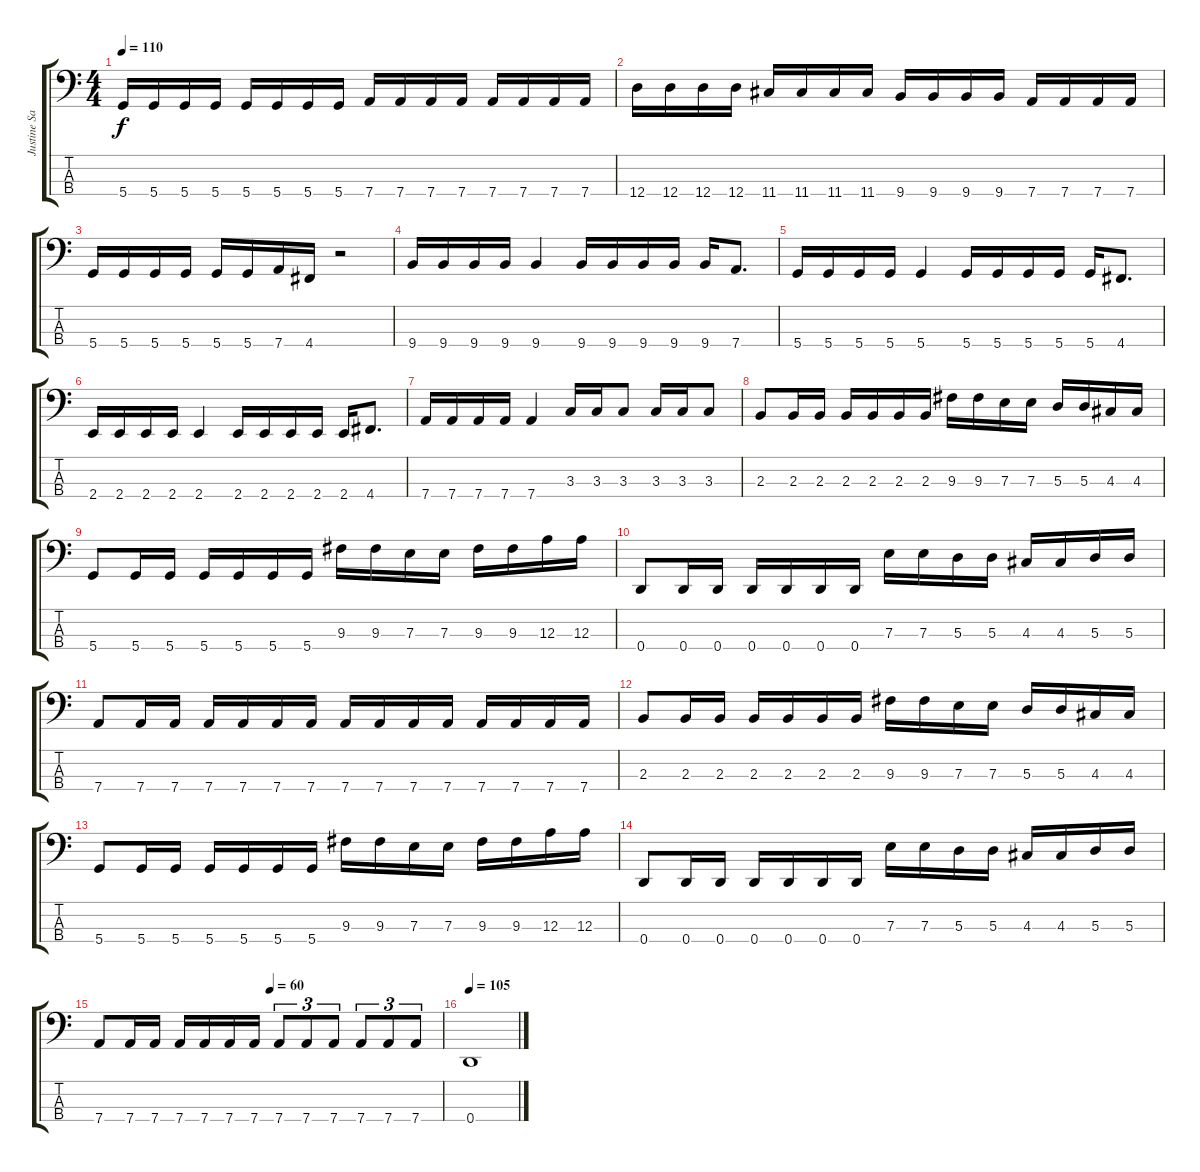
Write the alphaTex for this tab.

\track ("Justine Sane" "Justine Sa") {instrument electricbasspick}
\staff {score tabs}
\tuning (G2 D2 A1 D1) {hide}
\ts (4 4)
\tempo 110
\clef f4
\ks c
5.4.16{dy f} 5.4.16 5.4.16 5.4.16 5.4.16 5.4.16 5.4.16 5.4.16 7.4.16 7.4.16 7.4.16 7.4.16 7.4.16 7.4.16 7.4.16 7.4.16 |
12.4.16 12.4.16 12.4.16 12.4.16 11.4.16 11.4.16 11.4.16 11.4.16 9.4.16 9.4.16 9.4.16 9.4.16 7.4.16 7.4.16 7.4.16 7.4.16 |
5.4.16 5.4.16 5.4.16 5.4.16 5.4.16 5.4.16 7.4.16 4.4.16 r.2 |
9.4.16 9.4.16 9.4.16 9.4.16 9.4.4 9.4.16 9.4.16 9.4.16 9.4.16 9.4.16 7.4.8{d} |
5.4.16 5.4.16 5.4.16 5.4.16 5.4.4 5.4.16 5.4.16 5.4.16 5.4.16 5.4.16 4.4.8{d} |
2.4.16 2.4.16 2.4.16 2.4.16 2.4.4 2.4.16 2.4.16 2.4.16 2.4.16 2.4.16 4.4.8{d} |
7.4.16 7.4.16 7.4.16 7.4.16 7.4.4 3.3.16 3.3.16 3.3.8 3.3.16 3.3.16 3.3.8 |
2.3.8 2.3.16 2.3.16 2.3.16 2.3.16 2.3.16 2.3.16 9.3.16 9.3.16 7.3.16 7.3.16 5.3.16 5.3.16 4.3.16 4.3.16 |
5.4.8 5.4.16 5.4.16 5.4.16 5.4.16 5.4.16 5.4.16 9.3.16 9.3.16 7.3.16 7.3.16 9.3.16 9.3.16 12.3.16 12.3.16 |
0.4.8 0.4.16 0.4.16 0.4.16 0.4.16 0.4.16 0.4.16 7.3.16 7.3.16 5.3.16 5.3.16 4.3.16 4.3.16 5.3.16 5.3.16 |
7.4.8 7.4.16 7.4.16 7.4.16 7.4.16 7.4.16 7.4.16 7.4.16 7.4.16 7.4.16 7.4.16 7.4.16 7.4.16 7.4.16 7.4.16 |
2.3.8 2.3.16 2.3.16 2.3.16 2.3.16 2.3.16 2.3.16 9.3.16 9.3.16 7.3.16 7.3.16 5.3.16 5.3.16 4.3.16 4.3.16 |
5.4.8 5.4.16 5.4.16 5.4.16 5.4.16 5.4.16 5.4.16 9.3.16 9.3.16 7.3.16 7.3.16 9.3.16 9.3.16 12.3.16 12.3.16 |
0.4.8 0.4.16 0.4.16 0.4.16 0.4.16 0.4.16 0.4.16 7.3.16 7.3.16 5.3.16 5.3.16 4.3.16 4.3.16 5.3.16 5.3.16 |
\tempo (60 0.5)
7.4.8 7.4.16 7.4.16 7.4.16 7.4.16 7.4.16 7.4.16 7.4.8{tu (3 2)} 7.4.8{tu (3 2)} 7.4.8{tu (3 2)} 7.4.8{tu (3 2)} 7.4.8{tu (3 2)} 7.4.8{tu (3 2)} |
\tempo 105
0.4.1
